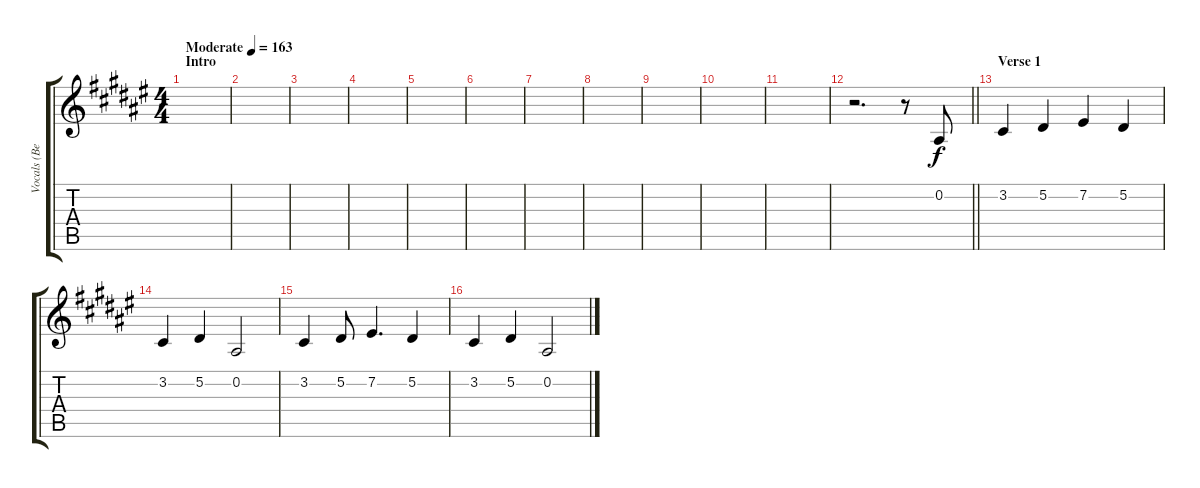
\track ("Vocals (Ben)" "Vocals (Be") {instrument violin}
\staff {score tabs}
\tuning (Eb4 Bb3 Gb3 Db3 Ab2 Eb2) {hide}
\ts (4 4)
\section ("" "Intro")
\tempo (163 "Moderate")
\clef g2
\ks d#minor
|
|
|
|
|
|
|
|
|
|
|
\barLineRight lightlight
r.2{d} r.8 0.2.8 |
\section ("" "Verse 1")
3.2.4 5.2.4 7.2.4 5.2.4 |
3.2.4 5.2.4 0.2.2 |
3.2.4 5.2.8 7.2.4{d} 5.2.4 |
3.2.4 5.2.4 0.2.2
